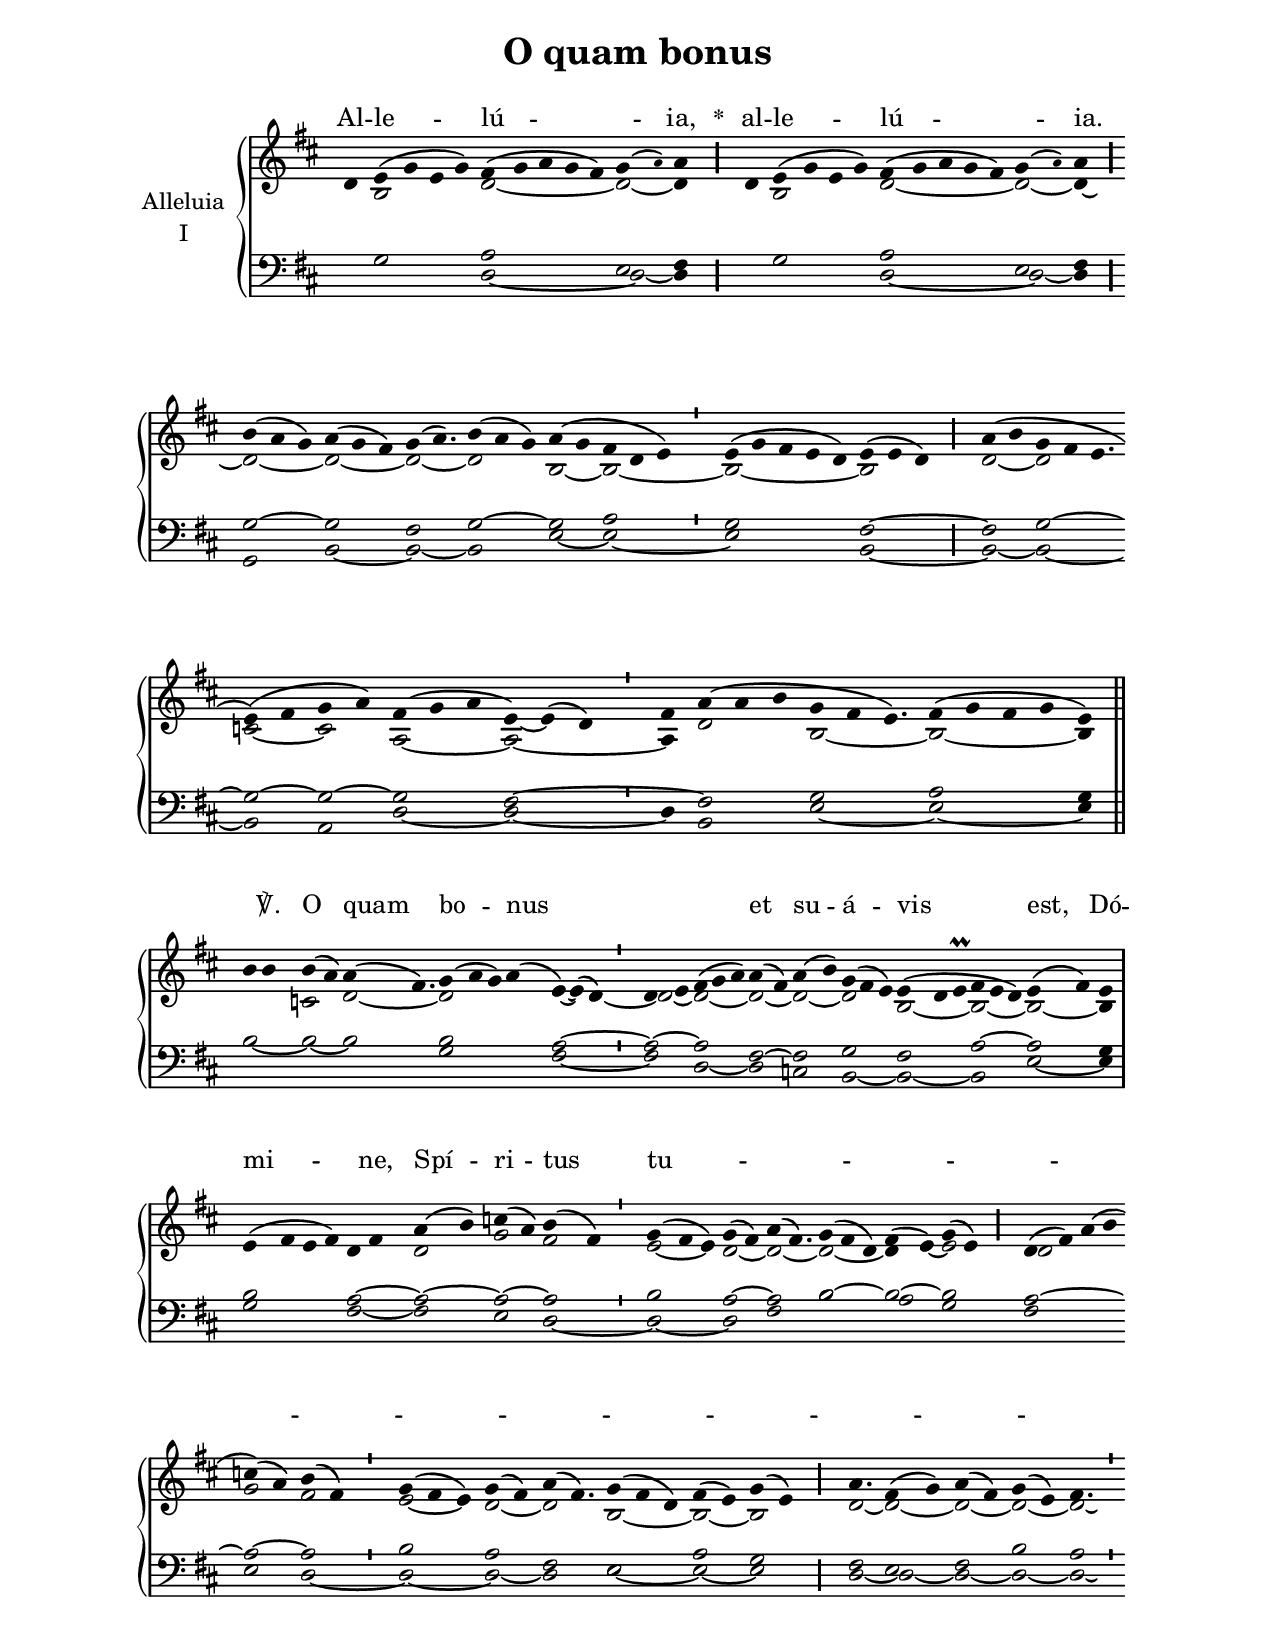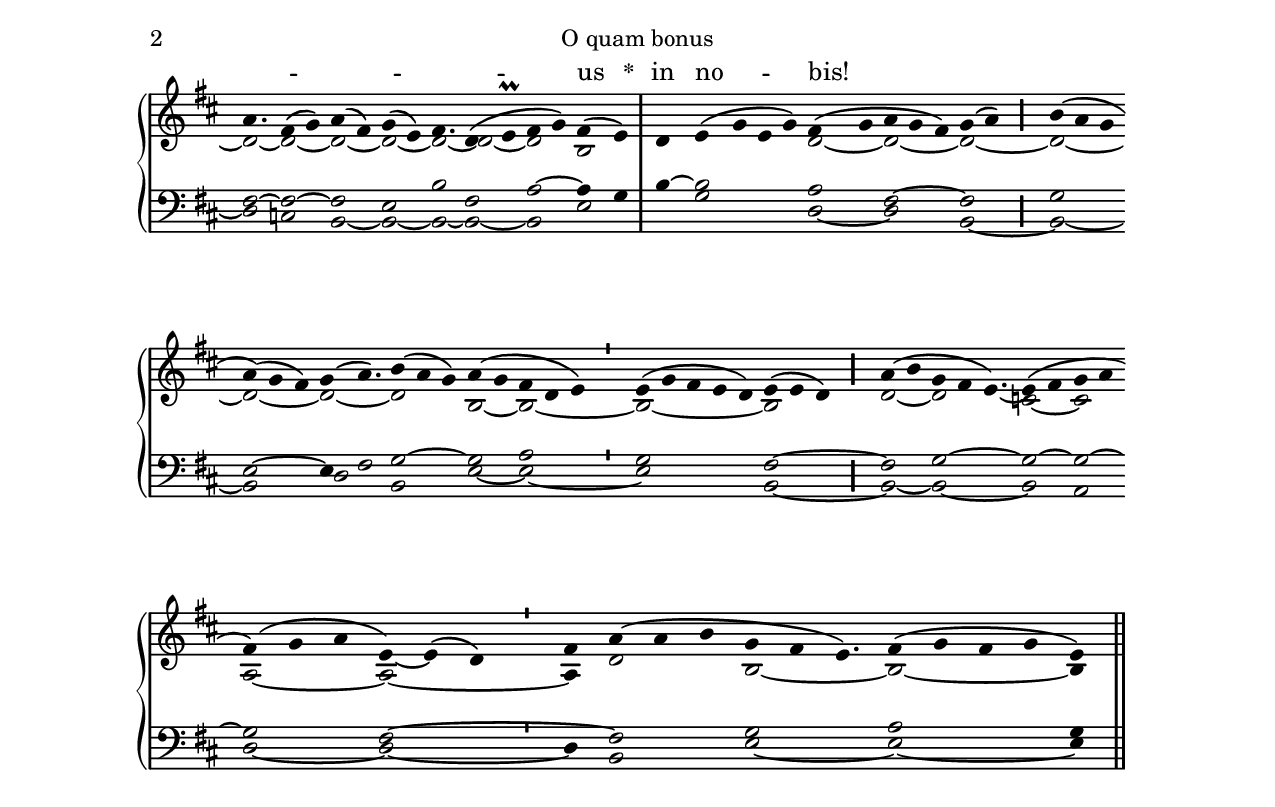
\version "2.18"
\include "gregorian.ly"
\include "noh2.ily"


%Page reference: page ii.96
%(volume.page)

global = {
 \key e \dorian
 \cadenzaOn 
}

\header {
  title = \markup \center-column {"O quam bonus" \vspace #1 }
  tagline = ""
  composer = ""
}

\paper {
 #(include-special-characters)
  oddHeaderMarkup = \markup \fill-line {
    \line {}
    \center-column {
      \on-the-fly #first-page     " "
      \on-the-fly #not-first-page "O quam bonus"
    }
    \line { \on-the-fly #print-page-number-check-first \fromproperty #'page:page-number-string }
  }
  evenHeaderMarkup = \markup \fill-line {
    \line { \on-the-fly #print-page-number-check-first \fromproperty #'page:page-number-string }
    \center-column { "O quam bonus" }
    \line {}
  }
}

chantText = \lyricmode {
Al -- le -- lú -- _ ia, 
\set stanza = " * " 
al -- le -- lú -- _ ia. 
_ _ _ _ _ _ _ 
_ _ _ _ _ _ ℣. 
O quam bo -- nus _ _ _ et su -- á -- vis est, Dó -- mi -- _ ne, 
Spí -- ri -- tus tu -- _ _ _ _ _ _ _ _ 
_ _ _ _ _ _ _ _ _ _ 
_ _ _ _ _ _ _ us 
\set stanza = " * " 
in no -- bis! _ 
_ _ _ _ _ _ _ 
_ _ _ _ _ _ }

chantMusic = {
\tieDown   d'4 e'4 ( g'4 e'4 g'4) fis'4 ( g'4 a'4 g'4 fis'4) g'4 ( \once \tweak #'font-size #-4 a' ) a'4 \divisioMaior
 d'4 e'4 ( g'4 e'4 g'4) fis'4 ( g'4 a'4 g'4 fis'4) g'4 ( \once \tweak #'font-size #-4 a' ) a'4 \divisioMaior \forceBreak

 b'4 ( a'4 g'4) a'4 ( g'4 fis'4) g'4 ( a'4.) b'4 ( a'4 g'4) a'4 ( g'4 fis'4 d'4 e'4) \divisioMinima
 e'4 ( g'4 fis'4 e'4 d'4) e'4 ( e'4 d'4) \divisioMaior
 a'4 ( b'4 g'4 fis'4 e'4. \forceBreak
) ~ e'4 ( fis'4 g'4 a'4) fis'4 ( g'4 a'4 e'4) ~ e'4 ( d'4) \divisioMinima
 fis'4 a'4 ( a'4 b'4 g'4 fis'4 e'4.) fis'4 ( g'4 fis'4 g'4 e'4) \finalis
 b'4 b'4 b'4 ( a'4) a'4 ( fis'4.) g'4 ( a'4 g'4) a'4 ( e'4) ~ e'4 ( d'4) \divisioMinima
 d'4 e'4 fis'4 ( g'4 a'4) a'4 ( fis'4) a'4 ( b'4) g'4 ( fis'4 e'4) e'4 ( d'4 e'\prall fis'4 e'4 d'4) e'4 ( fis'4) e'4 \divisioMaxima \forceBreak

 e'4 ( fis'4 e'4 fis'4) d'4 fis'4  a'4 ( b'4) c''4 ( a'4) b'4 ( fis'4) \divisioMinima
 g'4 ( fis'4 e'4) g'4 ( fis'4) a'4 ( fis'4.) g'4 ( fis'4 d'4) fis'4 ( e'4) g'4 ( e'4) \divisioMaior
  d'4 ( fis'4) a'4 ( b'4 \forceBreak
) c''4 ( a'4) b'4 ( fis'4) \divisioMinima
 g'4 ( fis'4 e'4) g'4 ( fis'4) a'4 ( fis'4.) g'4 ( fis'4 d'4) fis'4 ( e'4) g'4 ( e'4) \divisioMaior
 a'4. fis'4 ( g'4) a'4 ( fis'4) g'4 ( e'4) fis'4. \divisioMinima \forceBreak

 a'4. fis'4 ( g'4) a'4 ( fis'4) g'4 ( e'4) fis'4. d'4 ( e'\prall fis'4 g'4) fis'4 ( e'4) \divisioMaxima
 d'4 e'4 ( g'4 e'4 g'4) fis'4 ( g'4 a'4 g'4 fis'4) g'4 ( a'4) \divisioMaior
 b'4 ( a'4 g'4 \forceBreak
) a'4 ( g'4 fis'4) g'4 ( a'4.) b'4 ( a'4 g'4) a'4 ( g'4 fis'4 d'4 e'4) \divisioMinima
 e'4 ( g'4 fis'4 e'4 d'4) e'4 ( e'4 d'4) \divisioMaior
 a'4 ( b'4 g'4 fis'4 e'4.) ~ e'4 ( fis'4 g'4 a'4 \forceBreak
) fis'4 ( g'4 a'4 e'4) ~ e'4 ( d'4) \divisioMinima
 fis'4 a'4 ( a'4 b'4 g'4 fis'4 e'4.) fis'4 ( g'4 fis'4 g'4 e'4) \finalis

}

altoMusic = {
r4 b2*4/2 d'2*5/2 ~ d'2 ~ d'4 \divisioMaior
r4 b2*4/2 d'2*5/2 ~ d'2 ~ d'4 ~ \divisioMaior
d'2*3/2 ~ d'2*3/2 ~ d'2*5/4 ~ d'2*3/2 b2 ~ b2*3/2 ~ \divisioMinima
b2*5/2 ~ b2*3/2 \divisioMaior
d'2 ~ d'2*7/4 c'2 ~ c'2 a2*3/2 ~ a2*3/2 ~ \divisioMinima
a4 d'2*3/2 b2*7/4 ~ b2*4/2 ~ b4 \finalis
r2 c'2 d'2*5/4 ~ d'2*4/2 e'4 ~ e'4 d'4 ~ \divisioMinima
d'2 ~ d'2*3/2 ~ d'2 ~ d'2 ~ d'2*3/2 b2*3/2 ~ b2*3/2 ~ b2 ~ b4 \divisioMaxima
r2*6/2 d'2 g'2 fis'2 \divisioMinima
e'2 ~ e'4 d'2 ~ d'2*5/4 ~ d'2*3/2 ~ d'4 e'4 ~ e'2 d'2*4/2 g'2 fis'2 \divisioMinima
e'2 ~ e'4 d'2 ~ d'2*5/4 b2*3/2 ~ b2 ~ b2 \divisioMaior
d'2*3/4 ~ d'2 ~ d'2 ~ d'2 ~ d'2*3/4 ~ \divisioMinima
d'2*3/4 ~ d'2 ~ d'2 ~ d'2 ~ d'2*3/4 ~ d'2 ~ d'2 b2 \divisioMaxima
r2*5/2 d'2 ~ d'2*3/2 ~ d'2 ~ \divisioMaior
d'2*3/2 ~ d'2*3/2 ~ d'2*5/4 ~ d'2*3/2 b2 ~ b2*3/2 ~ \divisioMinima
b2*5/2 ~ b2*3/2 \divisioMaior
d'2 ~ d'2*7/4 c'2 ~ c'2 a2*3/2 ~ a2*3/2 ~ \divisioMinima
a4 d'2*3/2 b2*7/4 ~ b2*4/2 ~ b4 \finalis
}

tenorMusic = {
r4 g2*4/2 a2*5/2 e2 fis4 \divisioMaior
r4 g2*4/2 a2*5/2 e2 fis4 \divisioMaior
g2*3/2 ~ g2*3/2 fis2*5/4 g2*3/2 ~ g2 a2*3/2 \divisioMinima
g2*5/2 fis2*3/2 ~ \divisioMaior
fis2 g2*7/4 ~ g2 ~ g2 ~ g2*3/2 fis2*4/2 ~ fis2*3/2 g2*7/4 a2*4/2 g4 \finalis
r2*13/4 b2*4/2 a2*3/2 ~ \divisioMinima
a2 ~ a2*3/2 fis2 ~ fis2 g2*3/2 fis2*3/2 a2*3/2 ~ a2 g4 \divisioMaxima
b2*4/2 a2 ~ a2 ~ a2 ~ a2 \divisioMinima
b2*3/2 a2 ~ a2*5/4 b2*3/2 ~ b2 ~ b2 a2*4/2 ~ a2 ~ a2 \divisioMinima
b2*3/2 a2 fis2*5/4 e2*3/2 a2 g2 \divisioMaior
fis2*3/4 e2 fis2 b2 a2*3/4 \divisioMinima
fis2*3/4 ~ fis2 ~ fis2 e2 b2*3/4 fis2 a2 ~ a4 g4 \divisioMaxima
b4 ~ b2*4/2 a2 fis2*3/2 ~ fis2 \divisioMaior
g2*3/2 e2*3/2 ~ e4 fis2*3/4 g2*3/2 ~ g2 a2*3/2 \divisioMinima
g2*5/2 fis2*3/2 ~ \divisioMaior
fis2 g2*7/4 ~ g2 ~ g2 ~ g2*3/2 fis2*4/2 ~ fis2*3/2 g2*7/4 a2*4/2 g4 \finalis
}

bassMusic = {
r2*5/2 d2*5/2 ~ d2 ~ d4 \divisioMaior
r2*5/2 d2*5/2 ~ d2 ~ d4 \divisioMaior
g,2*3/2 b,2*3/2 ~ b,2*5/4 ~ b,2*3/2 e2 ~ e2*3/2 ~ \divisioMinima
e2*5/2 b,2*3/2 ~ \divisioMaior
b,2 ~ b,2*7/4 ~ b,2 a,2 d2*3/2 ~ d2*3/2 ~ \divisioMinima
d4 b,2*3/2 e2*7/4 ~ e2*4/2 ~ e4 \finalis
b2 ~ b2 ~ b2*5/4 g2*4/2 fis2*3/2 ~ \divisioMinima
fis2 d2*3/2 ~ d2 c2 b,2*3/2 ~ b,2*3/2 ~ b,2*3/2 e2 ~ e4 \divisioMaxima
g2*4/2 fis2 ~ fis2 e2 d2 ~ \divisioMinima
d2*3/2 ~ d2 fis2*5/4 b2*3/2 a2 g2 fis2*4/2 e2 d2 ~ \divisioMinima
d2*3/2 ~ d2 ~ d2*5/4 e2*3/2 ~ e2 ~ e2 \divisioMaior
d2*3/4 ~ d2 ~ d2 ~ d2 ~ d2*3/4 ~ \divisioMinima
d2*3/4 c2 b,2 ~ b,2 ~ b,2*3/4 ~ b,2 ~ b,2 e2 \divisioMaxima
r4 g2*4/2 d2 ~ d2*3/2 b,2 ~ \divisioMaior
b,2*3/2 ~ b,2*3/2 d2*5/4 b,2*3/2 e2 ~ e2*3/2 ~ \divisioMinima
e2*5/2 b,2*3/2 ~ \divisioMaior
b,2 ~ b,2*7/4 ~ b,2 a,2 d2*3/2 ~ d2*3/2 ~ \divisioMinima
d4 b,2*3/2 e2*7/4 ~ e2*4/2 ~ e4 \finalis
}

voiceLines = {
\voiceLineStyle


}

\score{
  <<
    \new GrandStaff <<
      \set GrandStaff.autoBeaming = ##f
      \set GrandStaff.instrumentName = \markup \center-column {
        "Alleluia"
        "I"
      }
      \new Staff = up <<
        \new Voice = "chant" {
          \voiceOne \global \chantMusic
        }
        \new Voice {
          \voiceTwo \global \altoMusic
        }
      >>

      \new Staff = down <<
        \clef bass
        \new Voice {
          \voiceOne \global \tenorMusic
        }
        \new Voice {
          \voiceTwo \global \bassMusic
        }
	\new Voice {
        \voiceThree \global \voiceLines
        }
      >>
    >>
    \new Lyrics \lyricsto chant {
      \chantText
    }
  >>
  \layout{
  }
  \midi{
    \tempo 4 = 125
  }
}
